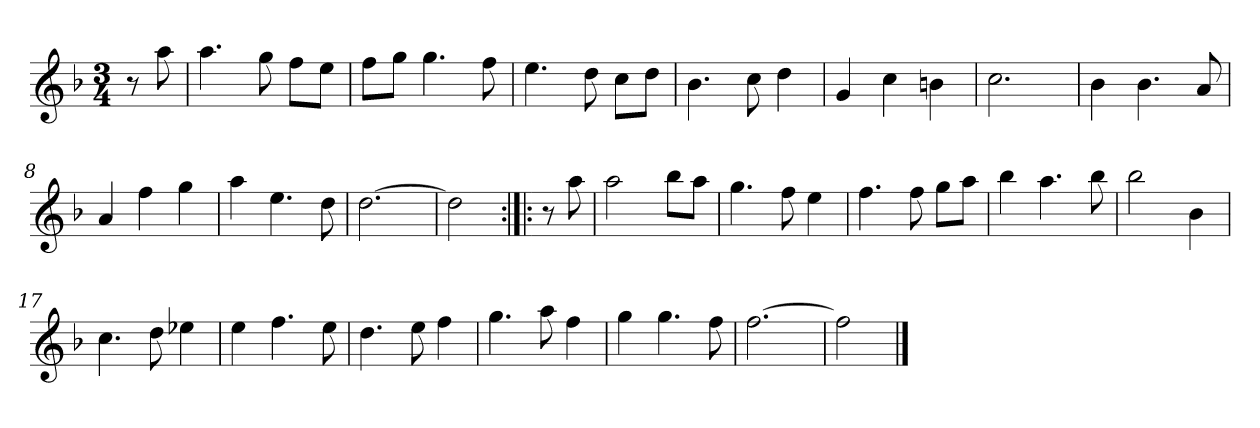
**kern
*part1
*staff1
*clefG2
*k[b-]
*F:
*M3/4
*MM120
=
8r
8aa
=1
4.aa
8gg
8ff\L
8ee\J
=2
8ff\L
8gg\J
4.gg
8ff
=3
4.ee
8dd
8cc\L
8dd\J
=4
4.b-
8cc
4dd
=5
4g
4cc
4bn
=6
2.cc
=7
4b-
4.b-
8a
=8
4a
4ff
4gg
=9
4aa
4.ee
8dd
=10
[2.dd
=11
2dd]
=:|!|:
8r
8aa
=12
2aa
8bb-\L
8aa\J
=13
4.gg
8ff
4ee
=14
4.ff
8ff
8gg\L
8aa\J
=15
4bb-
4.aa
8bb-
=16
2bb-
4b-
=17
4.cc
8dd
4ee-X
=18
4ee
4.ff
8ee
=19
4.dd
8ee
4ff
=20
4.gg
8aa
4ff
=21
4gg
4.gg
8ff
=22
[2.ff
=23
2ff]
==
*-
